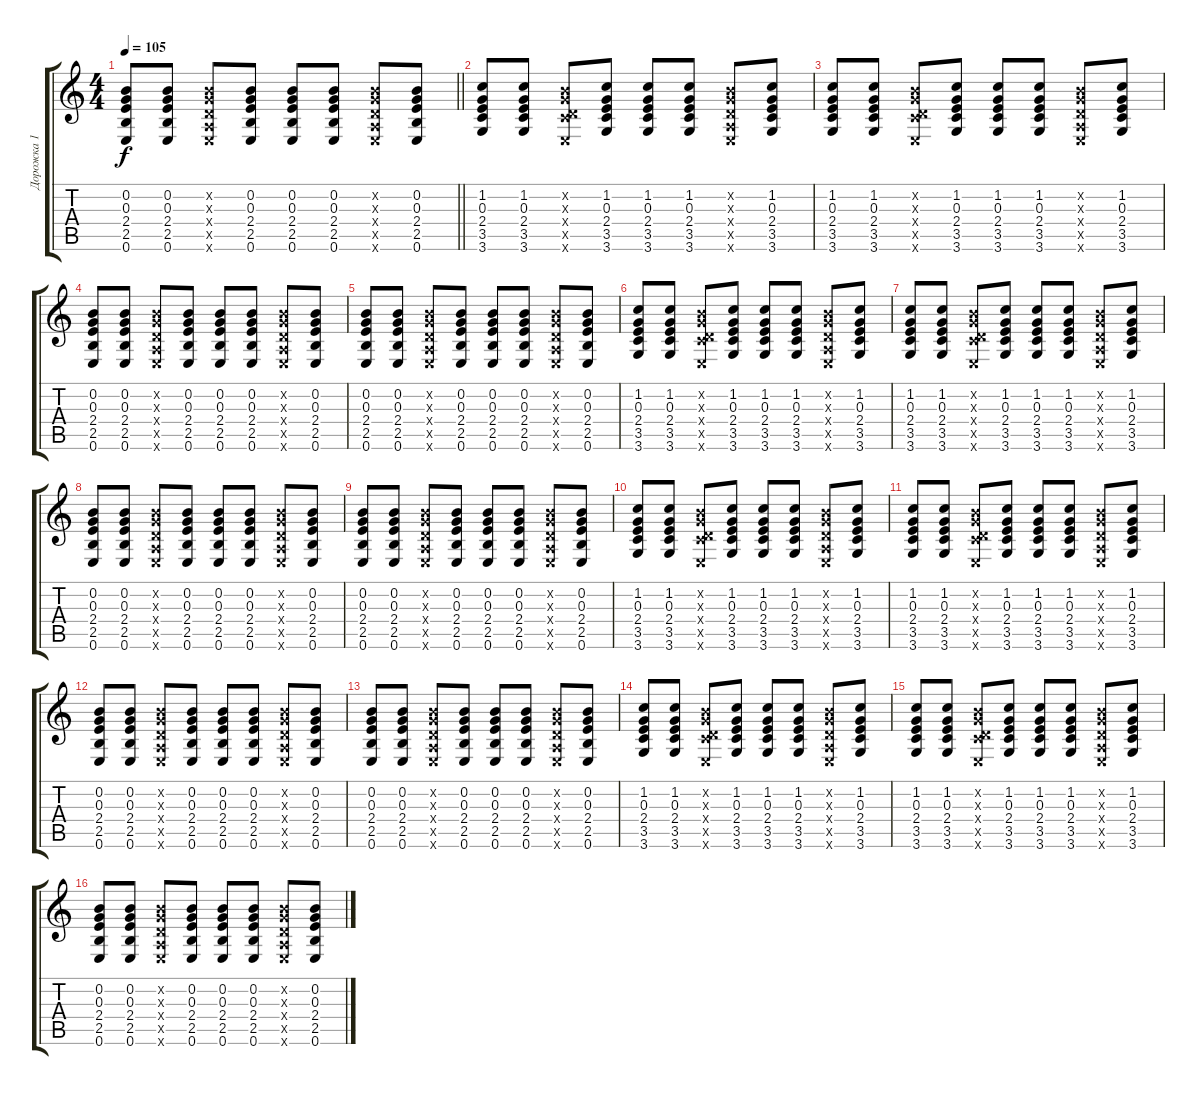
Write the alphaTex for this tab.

\track ("Дорожка 1" "Дорожка 1") {instrument acousticguitarsteel}
\staff {score tabs}
\tuning (E4 B3 G3 D3 A2 E2) {hide}
\ts (4 4)
\tempo 105
\clef g2
\barLineRight lightlight
\ks c
(0.2 0.3 2.4 2.5 0.6).8{dy f} (0.2 0.3 2.4 2.5 0.6).8 (0.2{x} 0.3{x} 0.4{x} 0.5{x} 0.6{x}).8 (0.2 0.3 2.4 2.5 0.6).8 (0.2 0.3 2.4 2.5 0.6).8 (0.2 0.3 2.4 2.5 0.6).8 (0.2{x} 0.3{x} 0.4{x} 0.5{x} 0.6{x}).8 (0.2 0.3 2.4 2.5 0.6).8 |
(1.2 0.3 2.4 3.5 3.6).8 (1.2 0.3 2.4 3.5 3.6).8 (0.2{x} 0.3{x} 0.4{x} 3.5{x} 0.6{x}).8 (1.2 0.3 2.4 3.5 3.6).8 (1.2 0.3 2.4 3.5 3.6).8 (1.2 0.3 2.4 3.5 3.6).8 (0.2{x} 0.3{x} 0.4{x} 0.5{x} 0.6{x}).8 (1.2 0.3 2.4 3.5 3.6).8 |
(1.2 0.3 2.4 3.5 3.6).8 (1.2 0.3 2.4 3.5 3.6).8 (0.2{x} 0.3{x} 0.4{x} 3.5{x} 0.6{x}).8 (1.2 0.3 2.4 3.5 3.6).8 (1.2 0.3 2.4 3.5 3.6).8 (1.2 0.3 2.4 3.5 3.6).8 (0.2{x} 0.3{x} 0.4{x} 0.5{x} 0.6{x}).8 (1.2 0.3 2.4 3.5 3.6).8 |
(0.2 0.3 2.4 2.5 0.6).8 (0.2 0.3 2.4 2.5 0.6).8 (0.2{x} 0.3{x} 0.4{x} 0.5{x} 0.6{x}).8 (0.2 0.3 2.4 2.5 0.6).8 (0.2 0.3 2.4 2.5 0.6).8 (0.2 0.3 2.4 2.5 0.6).8 (0.2{x} 0.3{x} 0.4{x} 0.5{x} 0.6{x}).8 (0.2 0.3 2.4 2.5 0.6).8 |
(0.2 0.3 2.4 2.5 0.6).8 (0.2 0.3 2.4 2.5 0.6).8 (0.2{x} 0.3{x} 0.4{x} 0.5{x} 0.6{x}).8 (0.2 0.3 2.4 2.5 0.6).8 (0.2 0.3 2.4 2.5 0.6).8 (0.2 0.3 2.4 2.5 0.6).8 (0.2{x} 0.3{x} 0.4{x} 0.5{x} 0.6{x}).8 (0.2 0.3 2.4 2.5 0.6).8 |
(1.2 0.3 2.4 3.5 3.6).8 (1.2 0.3 2.4 3.5 3.6).8 (0.2{x} 0.3{x} 0.4{x} 3.5{x} 0.6{x}).8 (1.2 0.3 2.4 3.5 3.6).8 (1.2 0.3 2.4 3.5 3.6).8 (1.2 0.3 2.4 3.5 3.6).8 (0.2{x} 0.3{x} 0.4{x} 0.5{x} 0.6{x}).8 (1.2 0.3 2.4 3.5 3.6).8 |
(1.2 0.3 2.4 3.5 3.6).8 (1.2 0.3 2.4 3.5 3.6).8 (0.2{x} 0.3{x} 0.4{x} 3.5{x} 0.6{x}).8 (1.2 0.3 2.4 3.5 3.6).8 (1.2 0.3 2.4 3.5 3.6).8 (1.2 0.3 2.4 3.5 3.6).8 (0.2{x} 0.3{x} 0.4{x} 0.5{x} 0.6{x}).8 (1.2 0.3 2.4 3.5 3.6).8 |
(0.2 0.3 2.4 2.5 0.6).8 (0.2 0.3 2.4 2.5 0.6).8 (0.2{x} 0.3{x} 0.4{x} 0.5{x} 0.6{x}).8 (0.2 0.3 2.4 2.5 0.6).8 (0.2 0.3 2.4 2.5 0.6).8 (0.2 0.3 2.4 2.5 0.6).8 (0.2{x} 0.3{x} 0.4{x} 0.5{x} 0.6{x}).8 (0.2 0.3 2.4 2.5 0.6).8 |
(0.2 0.3 2.4 2.5 0.6).8 (0.2 0.3 2.4 2.5 0.6).8 (0.2{x} 0.3{x} 0.4{x} 0.5{x} 0.6{x}).8 (0.2 0.3 2.4 2.5 0.6).8 (0.2 0.3 2.4 2.5 0.6).8 (0.2 0.3 2.4 2.5 0.6).8 (0.2{x} 0.3{x} 0.4{x} 0.5{x} 0.6{x}).8 (0.2 0.3 2.4 2.5 0.6).8 |
(1.2 0.3 2.4 3.5 3.6).8 (1.2 0.3 2.4 3.5 3.6).8 (0.2{x} 0.3{x} 0.4{x} 3.5{x} 0.6{x}).8 (1.2 0.3 2.4 3.5 3.6).8 (1.2 0.3 2.4 3.5 3.6).8 (1.2 0.3 2.4 3.5 3.6).8 (0.2{x} 0.3{x} 0.4{x} 0.5{x} 0.6{x}).8 (1.2 0.3 2.4 3.5 3.6).8 |
(1.2 0.3 2.4 3.5 3.6).8 (1.2 0.3 2.4 3.5 3.6).8 (0.2{x} 0.3{x} 0.4{x} 3.5{x} 0.6{x}).8 (1.2 0.3 2.4 3.5 3.6).8 (1.2 0.3 2.4 3.5 3.6).8 (1.2 0.3 2.4 3.5 3.6).8 (0.2{x} 0.3{x} 0.4{x} 0.5{x} 0.6{x}).8 (1.2 0.3 2.4 3.5 3.6).8 |
(0.2 0.3 2.4 2.5 0.6).8 (0.2 0.3 2.4 2.5 0.6).8 (0.2{x} 0.3{x} 0.4{x} 0.5{x} 0.6{x}).8 (0.2 0.3 2.4 2.5 0.6).8 (0.2 0.3 2.4 2.5 0.6).8 (0.2 0.3 2.4 2.5 0.6).8 (0.2{x} 0.3{x} 0.4{x} 0.5{x} 0.6{x}).8 (0.2 0.3 2.4 2.5 0.6).8 |
(0.2 0.3 2.4 2.5 0.6).8 (0.2 0.3 2.4 2.5 0.6).8 (0.2{x} 0.3{x} 0.4{x} 0.5{x} 0.6{x}).8 (0.2 0.3 2.4 2.5 0.6).8 (0.2 0.3 2.4 2.5 0.6).8 (0.2 0.3 2.4 2.5 0.6).8 (0.2{x} 0.3{x} 0.4{x} 0.5{x} 0.6{x}).8 (0.2 0.3 2.4 2.5 0.6).8 |
(1.2 0.3 2.4 3.5 3.6).8 (1.2 0.3 2.4 3.5 3.6).8 (0.2{x} 0.3{x} 0.4{x} 3.5{x} 0.6{x}).8 (1.2 0.3 2.4 3.5 3.6).8 (1.2 0.3 2.4 3.5 3.6).8 (1.2 0.3 2.4 3.5 3.6).8 (0.2{x} 0.3{x} 0.4{x} 0.5{x} 0.6{x}).8 (1.2 0.3 2.4 3.5 3.6).8 |
(1.2 0.3 2.4 3.5 3.6).8 (1.2 0.3 2.4 3.5 3.6).8 (0.2{x} 0.3{x} 0.4{x} 3.5{x} 0.6{x}).8 (1.2 0.3 2.4 3.5 3.6).8 (1.2 0.3 2.4 3.5 3.6).8 (1.2 0.3 2.4 3.5 3.6).8 (0.2{x} 0.3{x} 0.4{x} 0.5{x} 0.6{x}).8 (1.2 0.3 2.4 3.5 3.6).8 |
(0.2 0.3 2.4 2.5 0.6).8 (0.2 0.3 2.4 2.5 0.6).8 (0.2{x} 0.3{x} 0.4{x} 0.5{x} 0.6{x}).8 (0.2 0.3 2.4 2.5 0.6).8 (0.2 0.3 2.4 2.5 0.6).8 (0.2 0.3 2.4 2.5 0.6).8 (0.2{x} 0.3{x} 0.4{x} 0.5{x} 0.6{x}).8 (0.2 0.3 2.4 2.5 0.6).8
